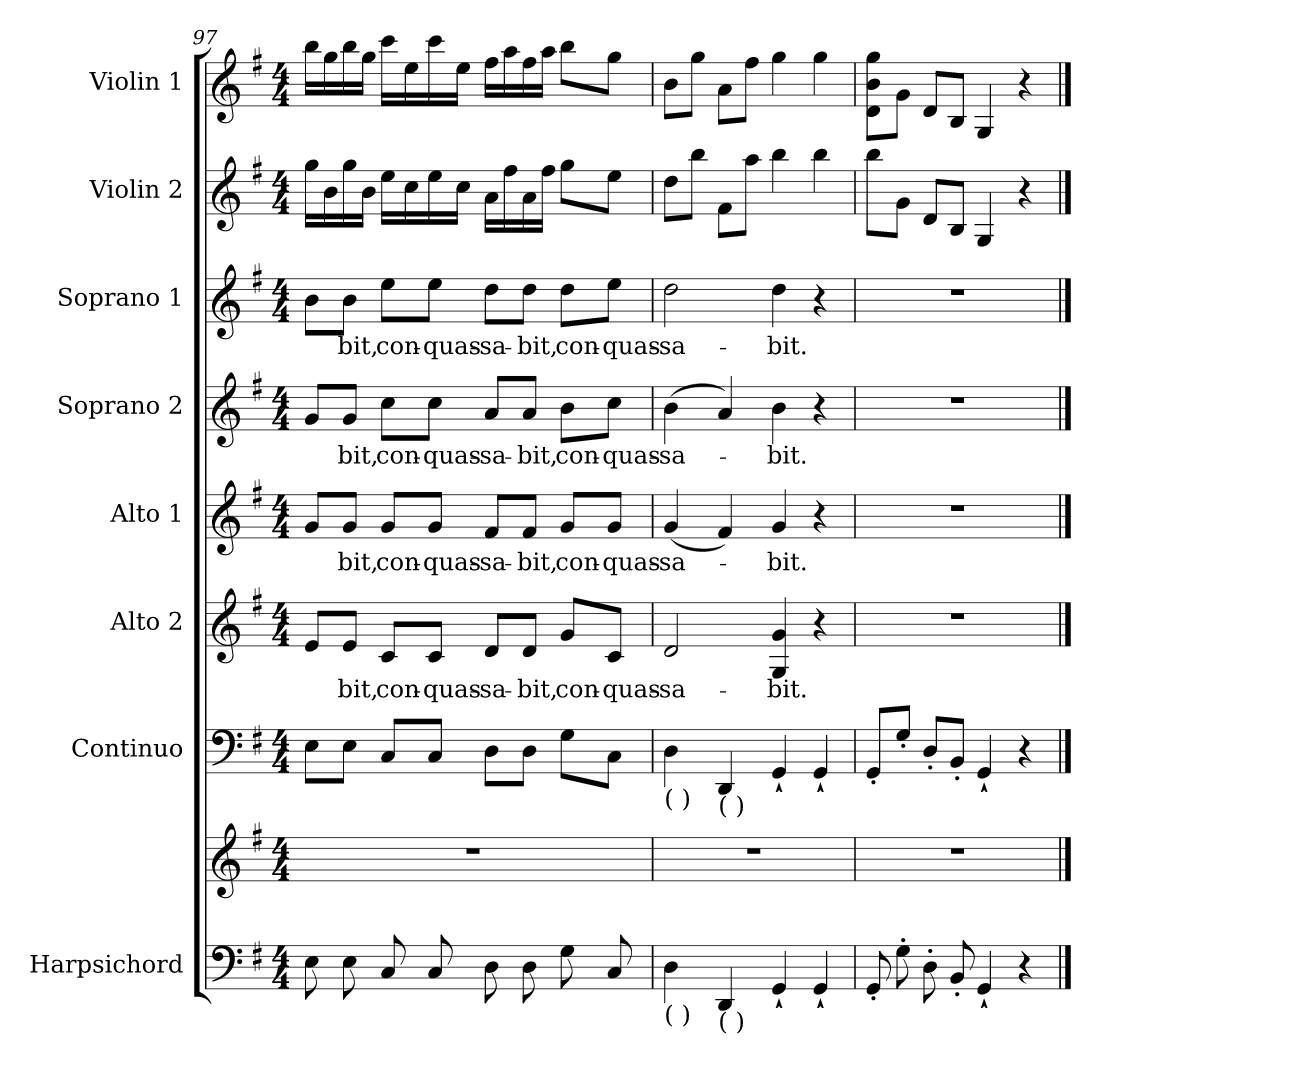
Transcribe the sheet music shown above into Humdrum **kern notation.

**kern	**kern	**kern	**kern	**text	**kern	**text	**kern	**text	**kern	**text	**kern	**kern
*part8	*part8	*part7	*part6	*part6	*part5	*part5	*part4	*part4	*part3	*part3	*part2	*part1
*staff9	*staff8	*staff7	*staff6	*staff6	*staff5	*staff5	*staff4	*staff4	*staff3	*staff3	*staff2	*staff1
*I"Harpsichord	*	*I"Continuo	*I"Alto 2	*	*I"Alto 1	*	*I"Soprano 2	*	*I"Soprano 1	*	*I"Violin 2	*I"Violin 1
*I'Hch.	*	*I'Con.	*I'A. 2	*	*I'A. 1	*	*I'S. 2	*	*I'S. 1	*	*I'Vln. 2	*I'Vln. 1
!!LO:PB:g=z
*clefF4	*clefG2	*clefF4	*clefG2	*	*clefG2	*	*clefG2	*	*clefG2	*	*clefG2	*clefG2
*k[f#]	*k[f#]	*k[f#]	*k[f#]	*	*k[f#]	*	*k[f#]	*	*k[f#]	*	*k[f#]	*k[f#]
*M4/4	*M4/4	*M4/4	*M4/4	*	*M4/4	*	*M4/4	*	*M4/4	*	*M4/4	*M4/4
=97	=97	=97	=97	=97	=97	=97	=97	=97	=97	=97	=97	=97
8E\	1r	8E\L	8e/L	.	8g/L	.	8g/L	.	8b\L	.	16gg\LL	16bb\LL
.	.	.	.	.	.	.	.	.	.	.	16b\	16gg\
!	!	!	!	!LO:LY:b	!	!LO:LY:b	!	!LO:LY:b	!	!LO:LY:b	!	!
8E\	.	8E\J	8e/J	-bit,	8g/J	-bit,	8g/J	-bit,	8b\J	-bit,	16gg\	16bb\
.	.	.	.	.	.	.	.	.	.	.	16b\JJ	16gg\JJ
!	!	!	!	!LO:LY:b	!	!LO:LY:b	!	!LO:LY:b	!	!LO:LY:b	!	!
8C/	.	8C/L	8c/L	con-	8g/L	con-	8cc\L	con-	8ee\L	con-	16ee\LL	16ccc\LL
.	.	.	.	.	.	.	.	.	.	.	16cc\	16ee\
!	!	!	!	!LO:LY:b	!	!LO:LY:b	!	!LO:LY:b	!	!LO:LY:b	!	!
8C/	.	8C/J	8c/J	-quas-	8g/J	-quas-	8cc\J	-quas-	8ee\J	-quas-	16ee\	16ccc\
.	.	.	.	.	.	.	.	.	.	.	16cc\JJ	16ee\JJ
!	!	!	!	!LO:LY:b	!	!LO:LY:b	!	!LO:LY:b	!	!LO:LY:b	!	!
8D\	.	8D\L	8d/L	-sa-	8f#/L	-sa-	8a/L	-sa-	8dd\L	-sa-	16a\LL	16ff#\LL
.	.	.	.	.	.	.	.	.	.	.	16ff#\	16aa\
!	!	!	!	!LO:LY:b	!	!LO:LY:b	!	!LO:LY:b	!	!LO:LY:b	!	!
8D\	.	8D\J	8d/J	-bit,	8f#/J	-bit,	8a/J	-bit,	8dd\J	-bit,	16a\	16ff#\
.	.	.	.	.	.	.	.	.	.	.	16ff#\JJ	16aa\JJ
!	!	!	!	!LO:LY:b	!	!LO:LY:b	!	!LO:LY:b	!	!LO:LY:b	!	!
8G\	.	8G\L	8g/L	con-	8g/L	con-	8b\L	con-	8dd\L	con-	8gg\L	8bb\L
!	!	!	!	!LO:LY:b	!	!LO:LY:b	!	!LO:LY:b	!	!LO:LY:b	!	!
8C/	.	8C\J	8c/J	-quas-	8g/J	-quas-	8cc\J	-quas-	8ee\J	-quas-	8ee\J	8gg\J
=98	=98	=98	=98	=98	=98	=98	=98	=98	=98	=98	=98	=98
!	!	!LO:TX:b:t=(  )	!	!	!	!	!	!	!	!	!	!
!LO:TX:b:t=(  )	!	!	!	!	!	!	!	!	!	!	!	!
!	!	!	!	!LO:LY:b	!	!LO:LY:b	!	!LO:LY:b	!	!LO:LY:b	!	!
4D\	1r	4D\	2d/	-sa-	(<4g/	-sa-	(>4b\	-sa-	2dd\	-sa-	8dd\L	8b\L
.	.	.	.	.	.	.	.	.	.	.	8bb\J	8gg\J
!	!	!LO:TX:b:t=(  )	!	!	!	!	!	!	!	!	!	!
!LO:TX:b:t=(  )	!	!	!	!	!	!	!	!	!	!	!	!
4DD/	.	4DD/	.	.	4f#/)	.	4a/)	.	.	.	8f#\L	8a\L
.	.	.	.	.	.	.	.	.	.	.	8aa\J	8ff#\J
!	!	!	!	!LO:LY:b	!	!LO:LY:b	!	!LO:LY:b	!	!LO:LY:b	!	!
4GG`/	.	4GG`/	4G/ 4g/	-bit.	4g/	-bit.	4b\	-bit.	4dd\	-bit.	4bb\	4gg\
4GG`/	.	4GG`/	4r	.	4r	.	4r	.	4r	.	4bb\	4gg\
=99	=99	=99	=99	=99	=99	=99	=99	=99	=99	=99	=99	=99
8GG'/	1r	8GG'/L	1r	.	1r	.	1r	.	1r	.	8bb\L	8d\ 8b\ 8gg\L
8G'\	.	8G'/J	.	.	.	.	.	.	.	.	8g\J	8g\J
8D'\	.	8D'/L	.	.	.	.	.	.	.	.	8d/L	8d/L
8BB'/	.	8BB'/J	.	.	.	.	.	.	.	.	8B/J	8B/J
4GG`/	.	4GG`/	.	.	.	.	.	.	.	.	4G/	4G/
4r	.	4r	.	.	.	.	.	.	.	.	4r	4r
==	==	==	==	==	==	==	==	==	==	==	==	==
*-	*-	*-	*-	*-	*-	*-	*-	*-	*-	*-	*-	*-
